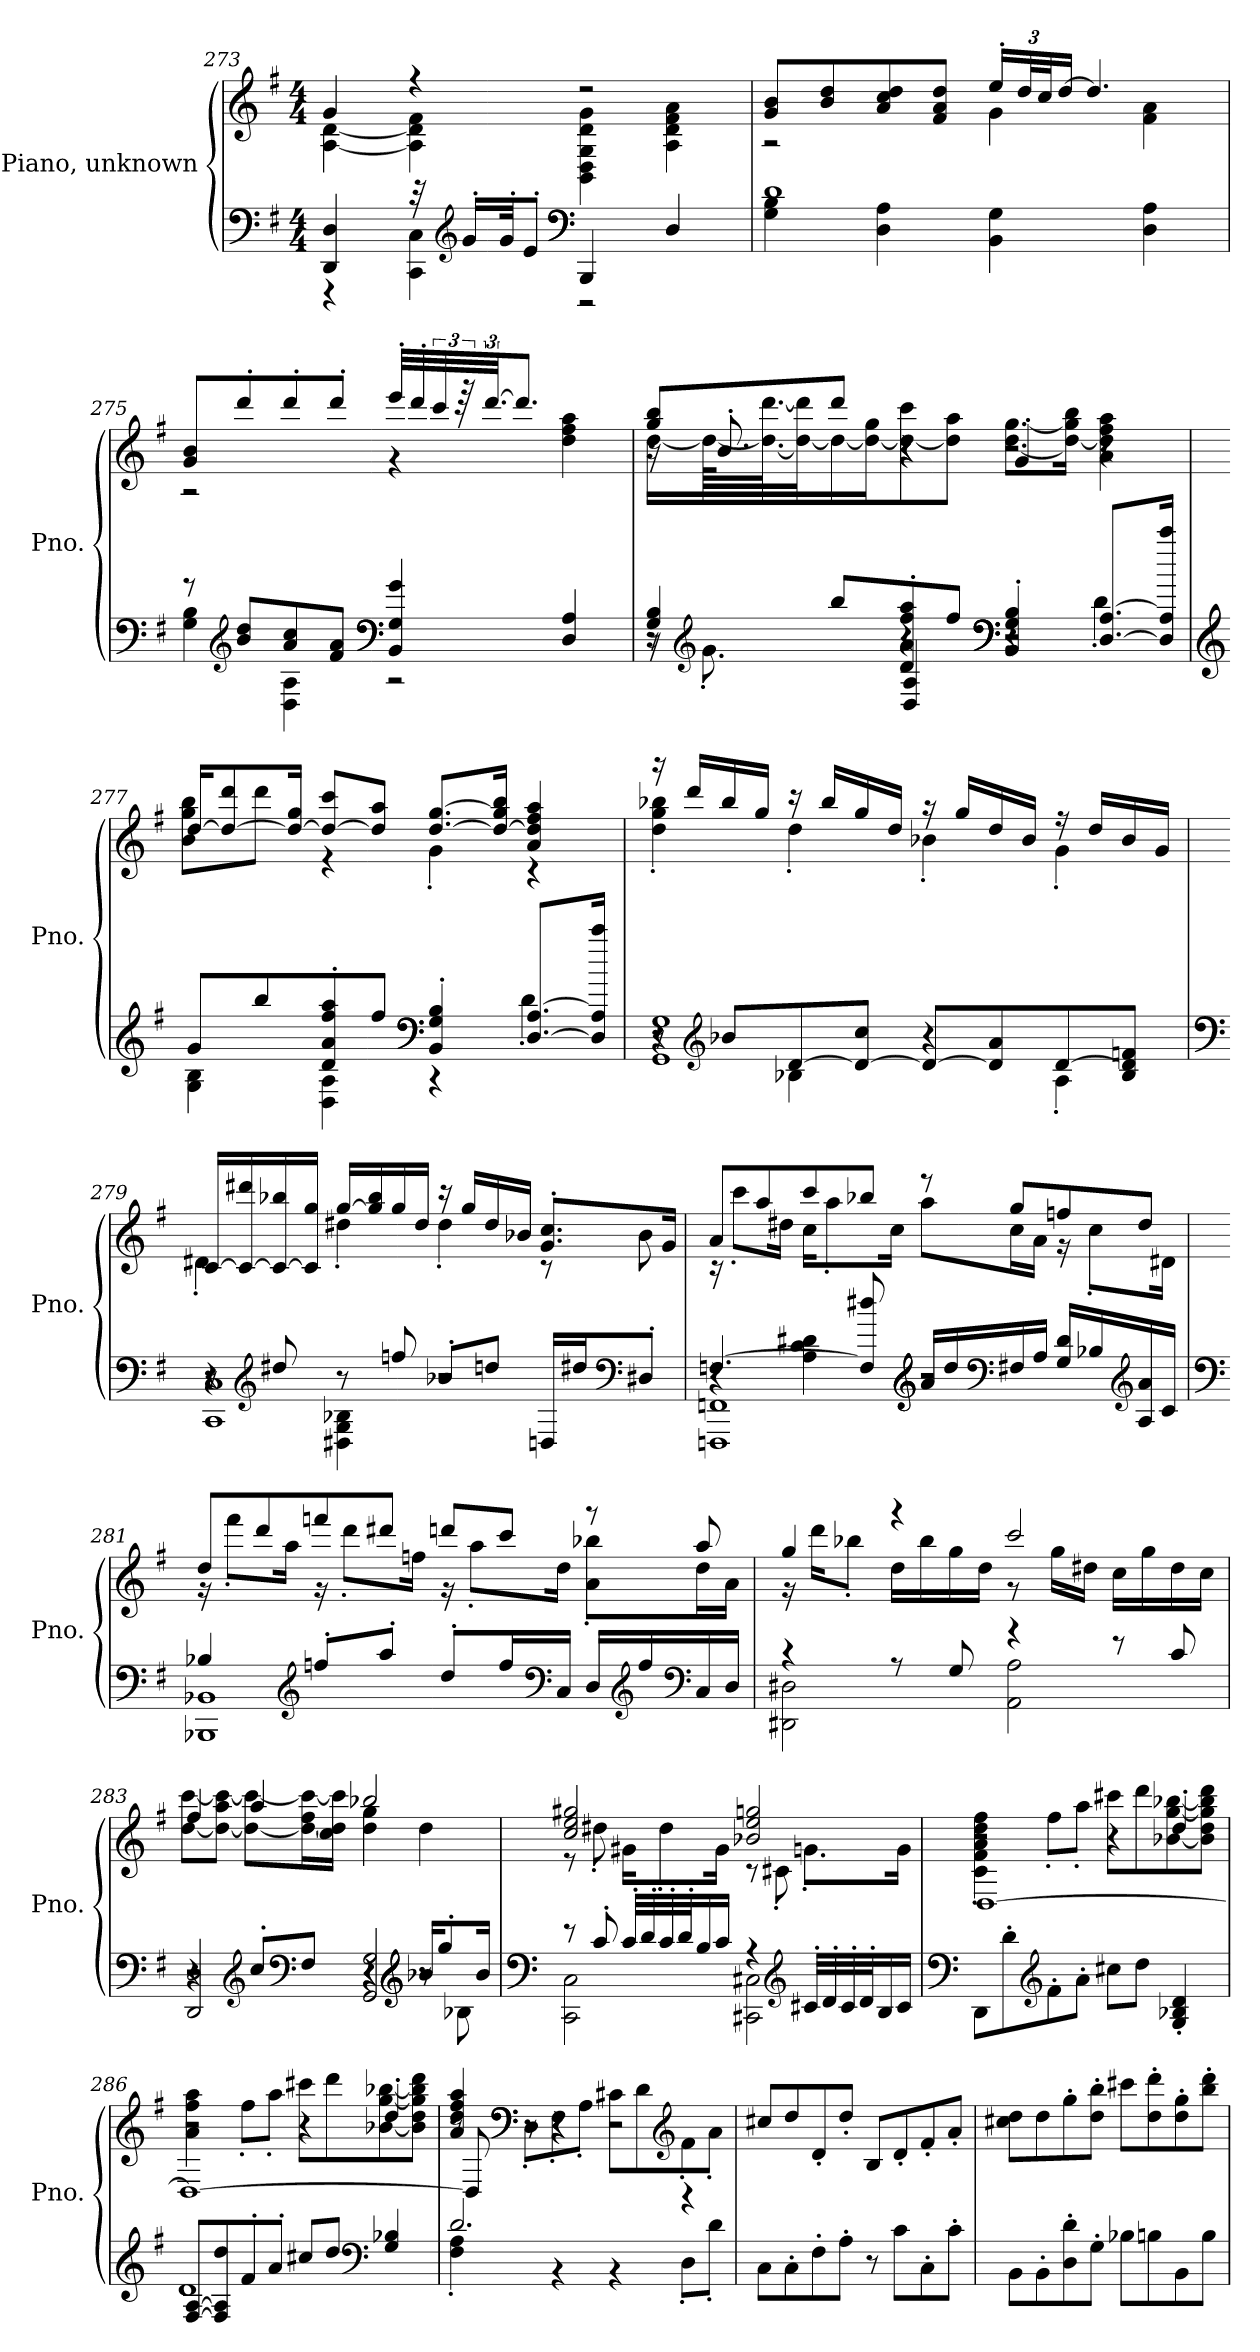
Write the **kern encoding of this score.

**kern	**kern
*part1	*part1
*staff2	*staff1
*I"Piano, unknown	*
*I'Pno.	*
!!LO:LB:g=z
*clefF4	*clefG2
*k[f#]	*k[f#]
*M4/4	*M4/4
=273	=273
*^	*^
4DD/ 4D/	4r	4g/	[4A\ [4d\
32r	4CC\ 4C\	4r	4A\] 4d\] 4f#\
*clefG2	*	*	*
16g'/LL	.	.	.
32g'/JK	.	.	.
8e'/J	.	.	.
*clefF4	*	*	*
4BBB/	2r	2r	4BB\ 4D\ 4G\ 4d\ 4g\
4D/	.	.	4A\ 4d\ 4f#\ 4a\
=274	=274	=274	=274
1d	4G\ 4B\	8g/ 8b/L	2r
.	.	8b/ 8dd/	.
.	4D\ 4A\	8a/ 8cc/ 8dd/	.
.	.	8f#/ 8a/ 8dd/J	.
*	*	*Xbrackettup	*
.	4BB\ 4G\	24ee'/LL	4g\
.	.	48dd/L	.
.	.	48cc/J	.
.	.	[24dd/JJ	.
.	.	4.dd/]	.
.	4D\ 4A\	.	4f#\ 4a\
=275	=275	=275	=275
8r	4G\ 4B\	8g/ 8b/L	2r
*clefG2	*	*	*
8b/ 8dd/L	.	8ddd'/	.
8a/ 8cc/	4D\ 4A\	8ddd'/	.
8f#/ 8a/J	.	8ddd'/J	.
*clefF4	*	*	*
4BB/ 4G/ 4g/	2r	32eee'/LLL	4r
.	.	32ddd'/	.
*	*	*brackettup	*
.	.	48ccc/JJJ	.
.	.	96r	.
.	.	[48.ddd/	.
.	.	4.ddd/]	.
4D/ 4A/	.	.	4dd\ 4ff#\ 4aa\
!!LO:LB:g=z
=276	=276	=276	=276
*	*^	*	*^
8r	16r	4G/ 4B/	8gg/ 8bb/L	[16dd\LL	16r
*clefG2	*	*	*	*	*
.	8.g'\	.	.	128dd\KLL_	8.b'/
.	.	.	.	64.dd\_ [64.ddd\J	.
.	.	.	.	32dd\_ 32ddd\]J	.
8bb/L	.	.	8ddd/J	16dd\_	.
.	.	.	.	16dd\_ 16gg\J	.
8d/' 8a/' 8ff#/' 8aa/'	4r	4D/ 4A/	4r	8dd\_ 8ccc\	4r
8ff#/J	.	.	.	8dd\] 8aa\J	.
*clefF4	*	*	*	*	*
4BB/' 4G/' 4B/'	4r	2r	2r	[8.dd\ [8.gg\L	4g'/
.	.	.	.	16dd\_ 16gg\] 16bb\Jk	.
[8.D/ [8.A/L	4d'\	.	.	4a\ 4dd\] 4ff#\ 4aa\	4r
16D/] 16A/] 16ccc/Jk	.	.	.	.	.
*v	*v	*v	*	*	*
*	*v	*v	*v
=277	=277
*clefG2	*
*^	*^
8g/L	4G\ 4B\	[16dd/KL	8b\ 8gg\ 8bb\L
.	.	8dd/_ 8ddd/	.
8bb/	.	.	8ddd\J
.	.	16dd/_ 16gg/Jk	.
8d/' 8a/' 8ff#/' 8aa/'	4D\ 4A\	8dd/_ 8ccc/L	4r
8ff#/J	.	8dd/] 8aa/J	.
*clefF4	*	*	*
4BB/' 4G/' 4B/'	4r	[8.dd/ [8.gg/L	4g'\
.	.	16dd/_ 16gg/] 16bb/Jk	.
[8.D/ [8.A/L	4d'\	4a/ 4dd/] 4ff#/ 4aa/	4r
16D/] 16A/] 16ccc/Jk	.	.	.
!!LO:LB:g=z	!!
=278	=278	=278	=278
*	*^	*	*
8r	4r	1GG 1G	16r	4dd\' 4gg\' 4bb-X\'
.	.	.	16ddd/LL	.
*clefG2	*	*	*	*
8b-X/L	.	.	16bb-/	.
.	.	.	16gg/JJ	.
[8d/	4B-X\	.	16r	4dd'\
.	.	.	16bb-/LL	.
8d/_ 8cc/J	.	.	16gg/	.
.	.	.	16dd/JJ	.
8d/L_	4r	.	16r	4b-X'\
.	.	.	16gg/LL	.
8d/] 8a/	.	.	16dd/	.
.	.	.	16b-/JJ	.
[8d/	4A'\	.	16r	4g'\
.	.	.	16dd/LL	.
8B-/ 8d/] 8fn/J	.	.	16b-/	.
.	.	.	16g/JJ	.
!!LO:LB:g=z	!!
=279	=279	=279	=279	=279
*clefF4	*	*	*	*
8r	4r	1CC 1C	[16c/LL	4d#X'\
.	.	.	16c/_ 16ddd#X/	.
*clefG2	*	*	*	*
8dd#X/	.	.	16c/_ 16bb-X/	.
.	.	.	16c/] 16gg/JJ	.
8r	4D#X\ 4G\ 4B-X\	.	[16gg/LL	4dd#X'\
.	.	.	16gg/] 16bb-/	.
8ffn/	.	.	16gg/	.
.	.	.	16dd#/JJ	.
8b-X'/L	2r	.	16r	4dd#'\
.	.	.	16gg/LL	.
8ddn/J	.	.	16dd#/	.
.	.	.	16b-X/JJ	.
16Dn/LL	.	.	8.g/' 8.cc/'L	8r
16dd#X/J	.	.	.	.
*clefF4	*	*	*	*
8D#X'/J	.	.	.	8b-\
.	.	.	16g/Jk	.
!!LO:LB:g=z	!!
=280	=280	=280	=280	=280
[4.Fn/	4r	1FFFn 1FFn	8a/L	16r
.	.	.	.	8ccc'\L
.	.	.	8aa/	.
.	.	.	.	16dd#X\Jk
.	4A\ 4c\ 4d#X\	.	8ccc/	16cc\KL
.	.	.	.	8aa'\
8F/] 8dd#X/	.	.	8bb-X/J	.
.	.	.	.	16cc\Jk
*clefG2	*	*	*	*
16a/LL	2r	.	8r	8aa\L
16dd#/	.	.	.	.
*clefF4	*	*	*	*
16F#X/	.	.	8gg/L	16cc\L
16A/JJ	.	.	.	16a\JJ
16G/ 16d#/LL	.	.	8ffn/	16r
16B-X/	.	.	.	8cc'\L
*clefG2	*	*	*	*
16A/ 16a/	.	.	8dd#/J	.
16c/JJ	.	.	.	16d#X\Jk
*v	*v	*v	*	*
!!LO:PB:g=z	!!
=281	=281	=281
*clefF4	*	*
*^	*	*
4B-X/	1BBB-X 1BB-X	8dd/L	16r
.	.	.	8fff#'\L
.	.	8ddd/	.
.	.	.	16aa\Jk
*clefG2	*	*	*
8ffn'/L	.	8fffn/	16r
.	.	.	8ddd'\L
8aa'/J	.	8ddd#X/J	.
.	.	.	16ffn\Jk
8dd'/L	.	8dddn/L	16r
.	.	.	8aa'\L
16ff/L	.	8ccc/J	.
*clefF4	*	*	*
16C/JJ	.	.	16dd\Jk
16D/LL	.	8r	8a\' 8bb-X\'L
*clefG2	*	*	*
16ff/	.	.	.
*clefF4	*	*	*
16C/	.	8aa/	16dd\L
16D/JJ	.	.	16a\JJ
=282	=282	=282	=282
4r	2DD#X\ 2D#X\	4gg/	16r
.	.	.	16ddd\KL
.	.	.	8bb-X'\J
8r	.	4r	16dd\LL
.	.	.	16bb-\
8G/	.	.	16gg\
.	.	.	16dd\JJ
4r	2AA\ 2A\	2ccc/	8r
.	.	.	16gg\LL
.	.	.	16dd#X\JJ
8r	.	.	16cc\LL
.	.	.	16gg\
8c/	.	.	16dd#\
.	.	.	16cc\JJ
!!LO:LB:g=z	!!
=283	=283	=283	=283
*	*^	*	*
4r	2r	2DD/ 2D/	4ff#/	[8dd\ [8ccc\L
.	.	.	.	8dd\_ 8aa\ 8ccc\_J
*clefG2	*	*	*	*
8cc'/L	.	.	4aa/	8dd\_ 8ccc\_L
*clefF4	*	*	*	*
8F#/J	.	.	.	16dd\_ 16ff#\ 16ccc\_L
.	.	.	.	16cc\ 16dd\] 16ccc\]JJ
4r	4r	2GG/ 2G/	2bb-X/	4dd\ 4gg\
*clefG2	*	*	*	*
16b-X/KL	8r	.	.	4dd\
8gg'/	.	.	.	.
.	8B-X\	.	.	.
16b-/Jk	.	.	.	.
*v	*v	*v	*	*
=284	=284	=284
*clefF4	*	*
*^	*	*
8r	2CC\ 2C\	2cc/ 2ee/ 2gg#X/	8r
8c'/	.	.	8dd#X'\
32c'/LLL	.	.	16g#X\KL
32d'/	.	.	.
32c'/	.	.	8dd#'\
32d'/J	.	.	.
16B/	.	.	.
16c/JJ	.	.	16g#\Jk
4r	2CC#X\ 2C#X\	2b-X/ 2ee/ 2ggn/	8r
.	.	.	8c#X'\
*clefG2	*	*	*
32c#X'/LLL	.	.	8.gn'\L
32d'/	.	.	.
32c#'/	.	.	.
32d'/J	.	.	.
16B/	.	.	.
16c#/JJ	.	.	16g\Jk
*v	*v	*	*
*	*v	*v
!!LO:LB:g=z
=285	=285
*clefF4	*
*	*^
*	*	*^
8DD\L	2r	4c\' 4f#\' 4a\' 4dd\' 4ff#\'	[1D
8d'\	.	.	.
*clefG2	*	*	*
8f#'\	.	8ff#'\L	.
8a'\J	.	8aa'\J	.
8cc#X\L	4r	8ccc#X\L	.
8dd\J	.	8ddd\	.
4G/' 4B-X/' 4d/'	4dd'/	[8b-X\ [8gg\ [8bb-X\	.
.	.	8b-\] 8dd\ 8gg\] 8bb-\] 8ddd\J	.
=286	=286	=286	=286
*^	*	*	*
[8F#/ [8A/L	1d	2r	4a\ 4ff#\ 4aa\	1D_
8F#/] 8A/] 8dd/	.	.	.	.
8f#'/	.	.	8ff#'\L	.
8a'/J	.	.	8aa'\J	.
8cc#X/L	.	4r	8ccc#X\L	.
8dd/J	.	.	8ddd\	.
*clefF4	*	*	*	*
4G/ 4B-X/	.	4dd'/	[8b-X\ [8gg\ [8bb-X\	.
.	.	.	8b-\] 8dd\ 8gg\] 8bb-\] 8ddd\J	.
=287	=287	=287	=287	=287
2.d/	4F#\' 4A\'	4a/ 4dd/ 4ff#/ 4aa/	8r	8D/]
*	*	*clefF4	*	*
.	.	.	8D'\L	8r
.	4r	4r	8F#'\	4r
.	.	.	8A'\J	.
.	4r	2r	8c#X\L	2r
.	.	.	8d\	.
*	*	*clefG2	*	*
4r	8D'\L	.	8f#'\	.
.	8d'\J	.	8a'\J	.
*v	*v	*	*	*
*	*v	*v	*v
!!LO:LB:g=z
=288	=288
8C\L	8cc#X/L
8C'\	8dd/
8F#'\	8d'/
8A'\J	8dd'/J
8r	8B/L
8c\L	8d'/
8C'\	8f#'/
8c'\J	8a'/J
=289	=289
8BB\L	8cc#X\ 8dd\L
8BB'\	8dd\
8D\' 8d\'	8gg'\
8G'\J	8dd\' 8bb\'J
8B-X\L	8ccc#X\L
8Bn\	8dd\' 8ddd\'
8BB\	8dd\' 8gg\'
8B\J	8bb\' 8ddd\'J
=	=
*-	*-
